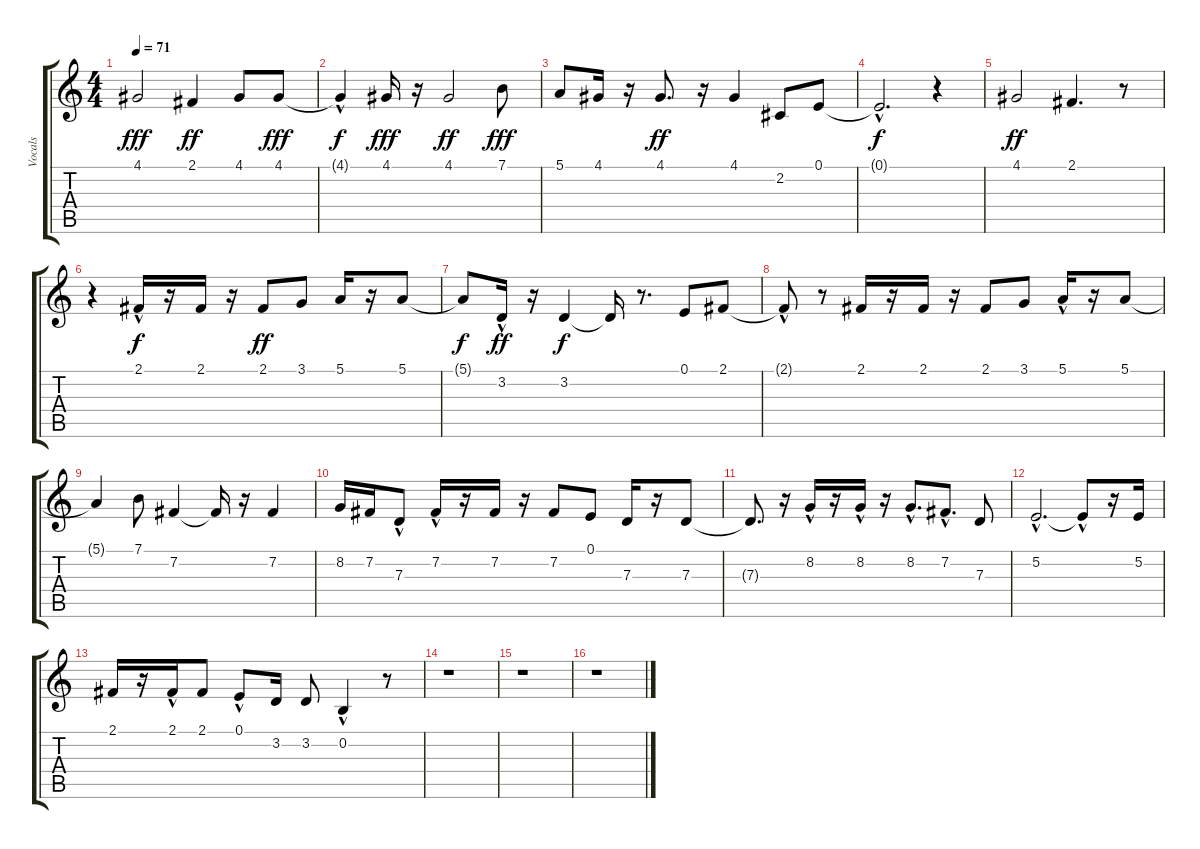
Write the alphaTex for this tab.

\track ("Vocals" "Vocals") {instrument baritonesax}
\staff {score tabs}
\tuning (E4 B3 G3 D3 A2 E2) {hide}
\ts (4 4)
\tempo 71
\clef g2
\ks c
4.1.2{dy fff} 2.1.4{dy ff} 4.1.8 4.1.8{dy fff} |
4.1{hac t}.4{dy f} 4.1.16{dy fff} r.16 4.1.2{dy ff} 7.1.8{dy fff} |
5.1.8 4.1.16 r.16 4.1.8{d dy ff} r.16 4.1.4 2.2.8 0.1.8 |
0.1{hac t}.2{d dy f} r.4 |
4.1.2{dy ff} 2.1.4{d} r.8 |
r.4 2.1{hac}.16{dy f} r.16 2.1.16 r.16 2.1.8{dy ff} 3.1.8 5.1.16 r.16 5.1.8 |
5.1{t}.8{dy f} 3.2{hac}.16{dy ff} r.16 3.2.4{dy f} 3.2{t}.16 r.8{d} 0.1.8 2.1.8 |
2.1{hac t}.8 r.8 2.1.16 r.16 2.1.16 r.16 2.1.8 3.1.8 5.1{hac}.16 r.16 5.1.8 |
5.1{t}.4 7.1.8 7.2.4 7.2{t}.16 r.16 7.2.4 |
8.2.16 7.2.16 7.3{hac}.8 7.2{hac}.16 r.16 7.2.16 r.16 7.2.8 0.1.8 7.3.16 r.16 7.3.8 |
7.3{t}.8{d} r.16 8.2{hac}.16 r.16 8.2{hac}.16 r.16 8.2{hac}.8{d} 7.2{hac}.8{d} 7.3.8 |
5.2{hac}.2{d} 5.2{hac t}.8 r.16 5.2.16 |
2.1.16 r.16 2.1{hac}.16 2.1.8 0.1{hac}.8 3.2.16 3.2.8 0.2{hac}.4 r.8 |
r.1 |
r.1 |
r.1
